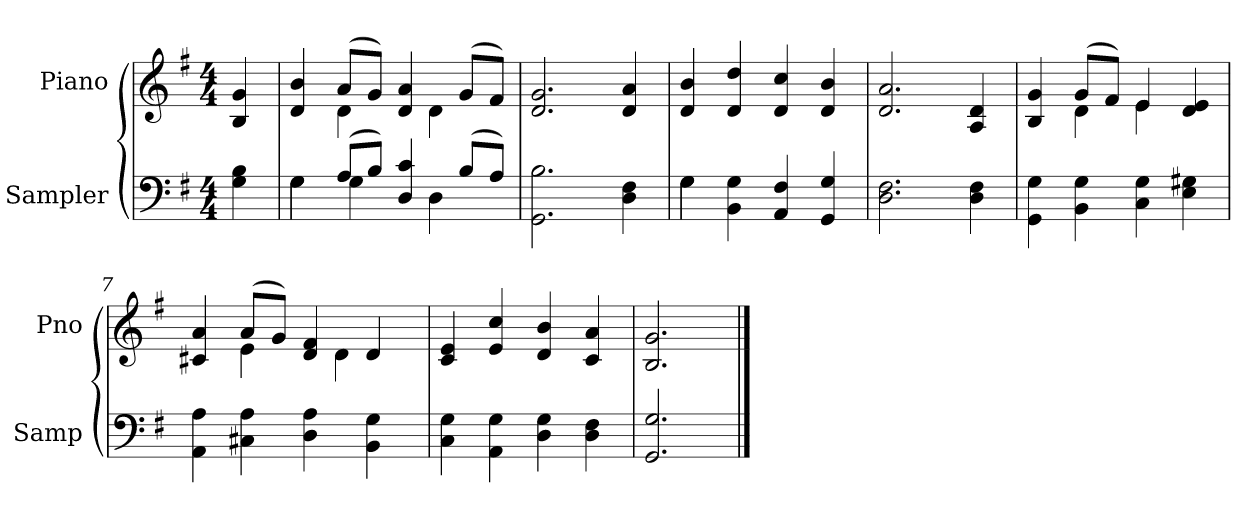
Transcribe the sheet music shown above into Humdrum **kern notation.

**kern	**kern
*part2	*part1
*staff2	*staff1
*I"Sampler	*I"Piano
*I'Samp	*I'Pno
*clefF4	*clefG2
*k[f#]	*k[f#]
*G:	*G:
*M4/4	*M4/4
=1	=1
4G 4B	4B 4g
=2	=2
*^	*^
4G\	4G	4d 4b	4ryy
(8A/L	4G	(8a/L	4d
8B/J)	.	8g/J)	.
4D 4c	8ryy	4d 4a	8ryy
.	4D	.	4d
(8B/L	.	(8g/L	.
8A/J)	8ryy	8f#/J)	8ryy
*v	*v	*	*
*	*v	*v
=3	=3
2.GG 2.B	2.d 2.g
4D 4F#	4d 4a
=4	=4
*^	*
4G\	4G	4d 4b
4BB 4G	2.ryy	4d 4dd
4AA 4F#	.	4d 4cc
4GG 4G	.	4d 4b
*v	*v	*
=5	=5
2.D 2.F#	2.d 2.a
4D 4F#	4A 4d
=6	=6
*	*^
4GG\ 4G\	4B 4g	4ryy
4BB 4G	(8g/L	4d
.	8f#/J)	.
4C 4G	4e/	4e
4E 4G#X	4d 4e	4ryy
=7	=7	=7
4AA 4A	4c#X 4a	4ryy
4C#X 4A	(8a/L	4e
.	8g/J)	.
4D 4A	4d 4f#	8ryy
.	.	4d
4BB 4G	4d/	.
.	.	8ryy
*	*v	*v
=8	=8
4C 4G	4c 4e
4AA 4G	4e 4cc
4D 4G	4d 4b
4D 4F#	4c 4a
=9	=9
2.GG 2.G	2.B 2.g
==	==
*-	*-
